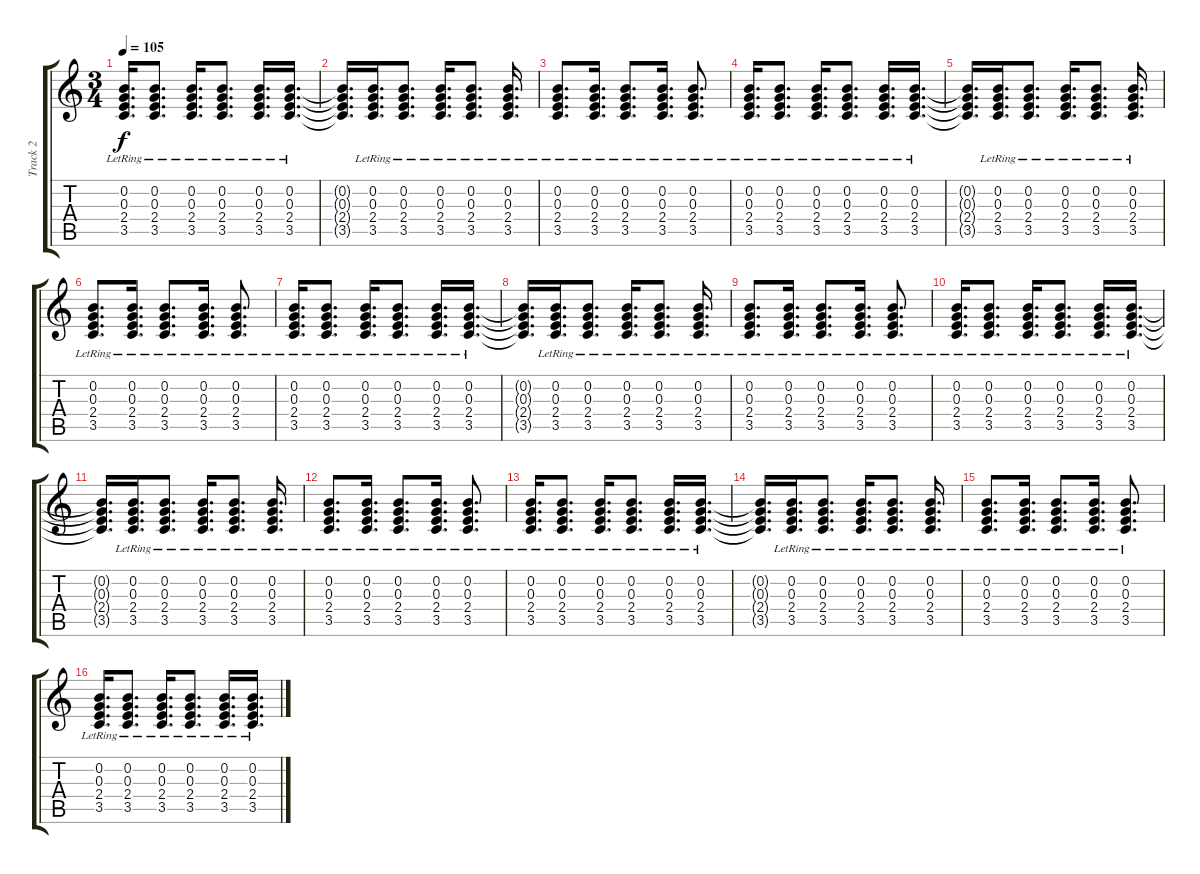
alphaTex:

\track ("Track 2" "Track 2") {instrument electricguitarclean}
\staff {score tabs}
\tuning (E4 B3 G3 D3 A2 D2) {hide}
\ts (3 4)
\tempo 105
\clef g2
\ks c
(0.2{lr} 0.3{lr} 2.4{lr} 3.5{lr}).16{d dy f} (0.2{lr} 0.3{lr} 2.4{lr} 3.5{lr}).8{d} (0.2{lr} 0.3{lr} 2.4{lr} 3.5{lr}).16{d} (0.2{lr} 0.3{lr} 2.4{lr} 3.5{lr}).8{d} (0.2{lr} 0.3{lr} 2.4{lr} 3.5{lr}).16{d} (0.2{lr} 0.3{lr} 2.4{lr} 3.5{lr}).16{d} |
(0.2{t} 0.3{t} 2.4{t} 3.5{t}).16{d} (0.2{lr} 0.3{lr} 2.4{lr} 3.5{lr}).16{d} (0.2{lr} 0.3{lr} 2.4{lr} 3.5{lr}).8{d} (0.2{lr} 0.3{lr} 2.4{lr} 3.5{lr}).16{d} (0.2{lr} 0.3{lr} 2.4{lr} 3.5{lr}).8{d} (0.2{lr} 0.3{lr} 2.4{lr} 3.5{lr}).16{d} |
(0.2{lr} 0.3{lr} 2.4{lr} 3.5{lr}).8{d} (0.2{lr} 0.3{lr} 2.4{lr} 3.5{lr}).16{d} (0.2{lr} 0.3{lr} 2.4{lr} 3.5{lr}).8{d} (0.2{lr} 0.3{lr} 2.4{lr} 3.5{lr}).16{d} (0.2{lr} 0.3{lr} 2.4{lr} 3.5{lr}).8{d} |
(0.2{lr} 0.3{lr} 2.4{lr} 3.5{lr}).16{d} (0.2{lr} 0.3{lr} 2.4{lr} 3.5{lr}).8{d} (0.2{lr} 0.3{lr} 2.4{lr} 3.5{lr}).16{d} (0.2{lr} 0.3{lr} 2.4{lr} 3.5{lr}).8{d} (0.2{lr} 0.3{lr} 2.4{lr} 3.5{lr}).16{d} (0.2{lr} 0.3{lr} 2.4{lr} 3.5{lr}).16{d} |
(0.2{t} 0.3{t} 2.4{t} 3.5{t}).16{d} (0.2{lr} 0.3{lr} 2.4{lr} 3.5{lr}).16{d} (0.2{lr} 0.3{lr} 2.4{lr} 3.5{lr}).8{d} (0.2{lr} 0.3{lr} 2.4{lr} 3.5{lr}).16{d} (0.2{lr} 0.3{lr} 2.4{lr} 3.5{lr}).8{d} (0.2{lr} 0.3{lr} 2.4{lr} 3.5{lr}).16{d} |
(0.2{lr} 0.3{lr} 2.4{lr} 3.5{lr}).8{d} (0.2{lr} 0.3{lr} 2.4{lr} 3.5{lr}).16{d} (0.2{lr} 0.3{lr} 2.4{lr} 3.5{lr}).8{d} (0.2{lr} 0.3{lr} 2.4{lr} 3.5{lr}).16{d} (0.2{lr} 0.3{lr} 2.4{lr} 3.5{lr}).8{d} |
(0.2{lr} 0.3{lr} 2.4{lr} 3.5{lr}).16{d} (0.2{lr} 0.3{lr} 2.4{lr} 3.5{lr}).8{d} (0.2{lr} 0.3{lr} 2.4{lr} 3.5{lr}).16{d} (0.2{lr} 0.3{lr} 2.4{lr} 3.5{lr}).8{d} (0.2{lr} 0.3{lr} 2.4{lr} 3.5{lr}).16{d} (0.2{lr} 0.3{lr} 2.4{lr} 3.5{lr}).16{d} |
(0.2{t} 0.3{t} 2.4{t} 3.5{t}).16{d} (0.2{lr} 0.3{lr} 2.4{lr} 3.5{lr}).16{d} (0.2{lr} 0.3{lr} 2.4{lr} 3.5{lr}).8{d} (0.2{lr} 0.3{lr} 2.4{lr} 3.5{lr}).16{d} (0.2{lr} 0.3{lr} 2.4{lr} 3.5{lr}).8{d} (0.2{lr} 0.3{lr} 2.4{lr} 3.5{lr}).16{d} |
(0.2{lr} 0.3{lr} 2.4{lr} 3.5{lr}).8{d} (0.2{lr} 0.3{lr} 2.4{lr} 3.5{lr}).16{d} (0.2{lr} 0.3{lr} 2.4{lr} 3.5{lr}).8{d} (0.2{lr} 0.3{lr} 2.4{lr} 3.5{lr}).16{d} (0.2{lr} 0.3{lr} 2.4{lr} 3.5{lr}).8{d} |
(0.2{lr} 0.3{lr} 2.4{lr} 3.5{lr}).16{d} (0.2{lr} 0.3{lr} 2.4{lr} 3.5{lr}).8{d} (0.2{lr} 0.3{lr} 2.4{lr} 3.5{lr}).16{d} (0.2{lr} 0.3{lr} 2.4{lr} 3.5{lr}).8{d} (0.2{lr} 0.3{lr} 2.4{lr} 3.5{lr}).16{d} (0.2{lr} 0.3{lr} 2.4{lr} 3.5{lr}).16{d} |
(0.2{t} 0.3{t} 2.4{t} 3.5{t}).16{d} (0.2{lr} 0.3{lr} 2.4{lr} 3.5{lr}).16{d} (0.2{lr} 0.3{lr} 2.4{lr} 3.5{lr}).8{d} (0.2{lr} 0.3{lr} 2.4{lr} 3.5{lr}).16{d} (0.2{lr} 0.3{lr} 2.4{lr} 3.5{lr}).8{d} (0.2{lr} 0.3{lr} 2.4{lr} 3.5{lr}).16{d} |
(0.2{lr} 0.3{lr} 2.4{lr} 3.5{lr}).8{d} (0.2{lr} 0.3{lr} 2.4{lr} 3.5{lr}).16{d} (0.2{lr} 0.3{lr} 2.4{lr} 3.5{lr}).8{d} (0.2{lr} 0.3{lr} 2.4{lr} 3.5{lr}).16{d} (0.2{lr} 0.3{lr} 2.4{lr} 3.5{lr}).8{d} |
(0.2{lr} 0.3{lr} 2.4{lr} 3.5{lr}).16{d} (0.2{lr} 0.3{lr} 2.4{lr} 3.5{lr}).8{d} (0.2{lr} 0.3{lr} 2.4{lr} 3.5{lr}).16{d} (0.2{lr} 0.3{lr} 2.4{lr} 3.5{lr}).8{d} (0.2{lr} 0.3{lr} 2.4{lr} 3.5{lr}).16{d} (0.2{lr} 0.3{lr} 2.4{lr} 3.5{lr}).16{d} |
(0.2{t} 0.3{t} 2.4{t} 3.5{t}).16{d} (0.2{lr} 0.3{lr} 2.4{lr} 3.5{lr}).16{d} (0.2{lr} 0.3{lr} 2.4{lr} 3.5{lr}).8{d} (0.2{lr} 0.3{lr} 2.4{lr} 3.5{lr}).16{d} (0.2{lr} 0.3{lr} 2.4{lr} 3.5{lr}).8{d} (0.2{lr} 0.3{lr} 2.4{lr} 3.5{lr}).16{d} |
(0.2{lr} 0.3{lr} 2.4{lr} 3.5{lr}).8{d} (0.2{lr} 0.3{lr} 2.4{lr} 3.5{lr}).16{d} (0.2{lr} 0.3{lr} 2.4{lr} 3.5{lr}).8{d} (0.2{lr} 0.3{lr} 2.4{lr} 3.5{lr}).16{d} (0.2{lr} 0.3{lr} 2.4{lr} 3.5{lr}).8{d} |
(0.2{lr} 0.3{lr} 2.4{lr} 3.5{lr}).16{d} (0.2{lr} 0.3{lr} 2.4{lr} 3.5{lr}).8{d} (0.2{lr} 0.3{lr} 2.4{lr} 3.5{lr}).16{d} (0.2{lr} 0.3{lr} 2.4{lr} 3.5{lr}).8{d} (0.2{lr} 0.3{lr} 2.4{lr} 3.5{lr}).16{d} (0.2{lr} 0.3{lr} 2.4{lr} 3.5{lr}).16{d}
